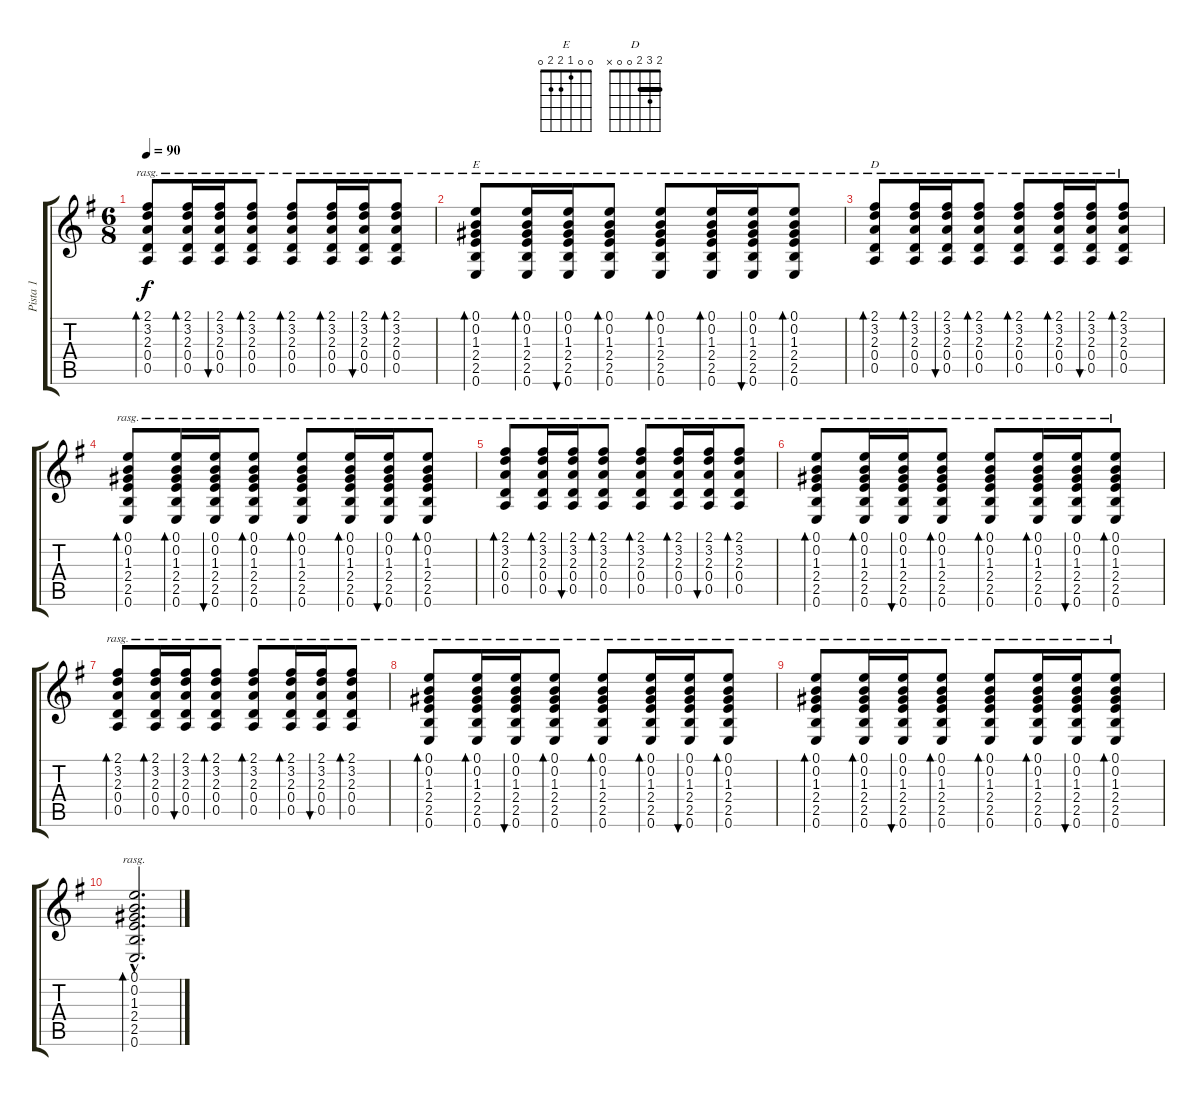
\track ("Pista 1" "Pista 1") {instrument acousticguitarnylon}
\staff {score tabs}
\tuning (E4 B3 G3 D3 A2 E2) {hide}
\chord ("E" 0 0 1 2 2 0)
\chord ("D" 2 3 2 0 0 x) {barre 2}
\ts (6 8)
\tempo 90
\clef g2
\ks g
(2.1 3.2 2.3 0.4 0.5).8{bd 60 rasg ii dy f} (2.1 3.2 2.3 0.4 0.5).16{bd 120 rasg ii} (2.1 3.2 2.3 0.4 0.5).16{bu 120 rasg ii} (2.1 3.2 2.3 0.4 0.5).8{bd 120 rasg ii} (2.1 3.2 2.3 0.4 0.5).8{bd 120 rasg ii} (2.1 3.2 2.3 0.4 0.5).16{bd 120 rasg ii} (2.1 3.2 2.3 0.4 0.5).16{bu 120 rasg ii} (2.1 3.2 2.3 0.4 0.5).8{bd 120 rasg ii} |
(0.1 0.2 1.3 2.4 2.5 0.6).8{bd 60 ch "E" rasg ii} (0.1 0.2 1.3 2.4 2.5 0.6).16{bd 120 rasg ii} (0.1 0.2 1.3 2.4 2.5 0.6).16{bu 120 rasg ii} (0.1 0.2 1.3 2.4 2.5 0.6).8{bd 120 rasg ii} (0.1 0.2 1.3 2.4 2.5 0.6).8{bd 120 rasg ii} (0.1 0.2 1.3 2.4 2.5 0.6).16{bd 120 rasg ii} (0.1 0.2 1.3 2.4 2.5 0.6).16{bu 120 rasg ii} (0.1 0.2 1.3 2.4 2.5 0.6).8{bd 120 rasg ii} |
(2.1 3.2 2.3 0.4 0.5).8{bd 60 ch "D" rasg ii} (2.1 3.2 2.3 0.4 0.5).16{bd 120 rasg ii} (2.1 3.2 2.3 0.4 0.5).16{bu 120 rasg ii} (2.1 3.2 2.3 0.4 0.5).8{bd 120 rasg ii} (2.1 3.2 2.3 0.4 0.5).8{bd 120 rasg ii} (2.1 3.2 2.3 0.4 0.5).16{bd 120 rasg ii} (2.1 3.2 2.3 0.4 0.5).16{bu 120 rasg ii} (2.1 3.2 2.3 0.4 0.5).8{bd 120 rasg ii} |
(0.1 0.2 1.3 2.4 2.5 0.6).8{bd 60 rasg ii} (0.1 0.2 1.3 2.4 2.5 0.6).16{bd 120 rasg ii} (0.1 0.2 1.3 2.4 2.5 0.6).16{bu 120 rasg ii} (0.1 0.2 1.3 2.4 2.5 0.6).8{bd 120 rasg ii} (0.1 0.2 1.3 2.4 2.5 0.6).8{bd 120 rasg ii} (0.1 0.2 1.3 2.4 2.5 0.6).16{bd 120 rasg ii} (0.1 0.2 1.3 2.4 2.5 0.6).16{bu 120 rasg ii} (0.1 0.2 1.3 2.4 2.5 0.6).8{bd 120 rasg ii} |
(2.1 3.2 2.3 0.4 0.5).8{bd 60 rasg ii} (2.1 3.2 2.3 0.4 0.5).16{bd 120 rasg ii} (2.1 3.2 2.3 0.4 0.5).16{bu 120 rasg ii} (2.1 3.2 2.3 0.4 0.5).8{bd 120 rasg ii} (2.1 3.2 2.3 0.4 0.5).8{bd 120 rasg ii} (2.1 3.2 2.3 0.4 0.5).16{bd 120 rasg ii} (2.1 3.2 2.3 0.4 0.5).16{bu 120 rasg ii} (2.1 3.2 2.3 0.4 0.5).8{bd 120 rasg ii} |
(0.1 0.2 1.3 2.4 2.5 0.6).8{bd 60 rasg ii} (0.1 0.2 1.3 2.4 2.5 0.6).16{bd 120 rasg ii} (0.1 0.2 1.3 2.4 2.5 0.6).16{bu 120 rasg ii} (0.1 0.2 1.3 2.4 2.5 0.6).8{bd 120 rasg ii} (0.1 0.2 1.3 2.4 2.5 0.6).8{bd 120 rasg ii} (0.1 0.2 1.3 2.4 2.5 0.6).16{bd 120 rasg ii} (0.1 0.2 1.3 2.4 2.5 0.6).16{bu 120 rasg ii} (0.1 0.2 1.3 2.4 2.5 0.6).8{bd 120 rasg ii} |
(2.1 3.2 2.3 0.4 0.5).8{bd 60 rasg ii} (2.1 3.2 2.3 0.4 0.5).16{bd 120 rasg ii} (2.1 3.2 2.3 0.4 0.5).16{bu 120 rasg ii} (2.1 3.2 2.3 0.4 0.5).8{bd 120 rasg ii} (2.1 3.2 2.3 0.4 0.5).8{bd 120 rasg ii} (2.1 3.2 2.3 0.4 0.5).16{bd 120 rasg ii} (2.1 3.2 2.3 0.4 0.5).16{bu 120 rasg ii} (2.1 3.2 2.3 0.4 0.5).8{bd 120 rasg ii} |
(0.1 0.2 1.3 2.4 2.5 0.6).8{bd 60 rasg ii} (0.1 0.2 1.3 2.4 2.5 0.6).16{bd 120 rasg ii} (0.1 0.2 1.3 2.4 2.5 0.6).16{bu 120 rasg ii} (0.1 0.2 1.3 2.4 2.5 0.6).8{bd 120 rasg ii} (0.1 0.2 1.3 2.4 2.5 0.6).8{bd 120 rasg ii} (0.1 0.2 1.3 2.4 2.5 0.6).16{bd 120 rasg ii} (0.1 0.2 1.3 2.4 2.5 0.6).16{bu 120 rasg ii} (0.1 0.2 1.3 2.4 2.5 0.6).8{bd 120 rasg ii} |
(0.1 0.2 1.3 2.4 2.5 0.6).8{bd 60 rasg ii} (0.1 0.2 1.3 2.4 2.5 0.6).16{bd 120 rasg ii} (0.1 0.2 1.3 2.4 2.5 0.6).16{bu 120 rasg ii} (0.1 0.2 1.3 2.4 2.5 0.6).8{bd 120 rasg ii} (0.1 0.2 1.3 2.4 2.5 0.6).8{bd 120 rasg ii} (0.1 0.2 1.3 2.4 2.5 0.6).16{bd 120 rasg ii} (0.1 0.2 1.3 2.4 2.5 0.6).16{bu 120 rasg ii} (0.1 0.2 1.3 2.4 2.5 0.6).8{bd 120 rasg ii} |
(0.1{hac} 0.2{hac} 1.3{hac} 2.4{hac} 2.5{hac} 0.6{hac}).2{d bd 120 rasg ii}
